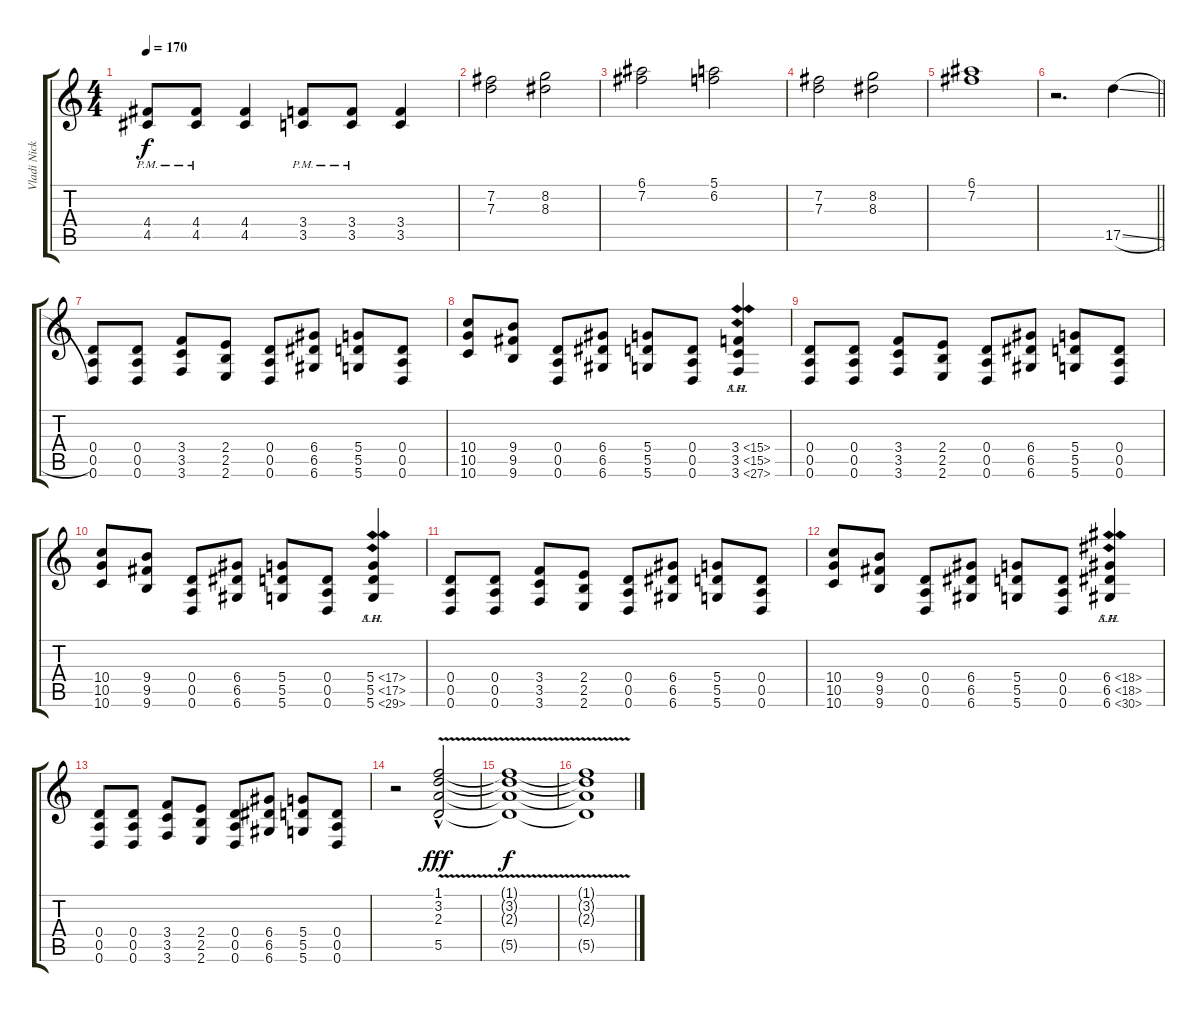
\track ("Vladi Nickson" "Vladi Nick") {instrument overdrivenguitar}
\staff {score tabs}
\tuning (E4 B3 G3 D3 A2 D2) {hide}
\ts (4 4)
\tempo 170
\clef g2
\ks c
(4.4{pm} 4.5{pm}).8{dy f} (4.4{pm} 4.5{pm}).8 (4.4 4.5).4 (3.4{pm} 3.5{pm}).8 (3.4{pm} 3.5{pm}).8 (3.4 3.5).4 |
(7.2 7.3).2 (8.2 8.3).2 |
(6.1 7.2).2 (5.1 6.2).2 |
(7.2 7.3).2 (8.2 8.3).2 |
(6.1 7.2).1 |
\barLineRight lightlight
r.2{d} 17.5{sl}.4 |
(0.4 0.5 0.6).8 (0.4 0.5 0.6).8 (3.4 3.5 3.6).8 (2.4 2.5 2.6).8 (0.4 0.5 0.6).8 (6.4 6.5 6.6).8 (5.4 5.5 5.6).8 (0.4 0.5 0.6).8 |
(10.4 10.5 10.6).8 (9.4 9.5 9.6).8 (0.4 0.5 0.6).8 (6.4 6.5 6.6).8 (5.4 5.5 5.6).8 (0.4 0.5 0.6).8 (3.4{sh 12} 3.5{sh 12} 3.6{ah 24}).4 |
(0.4 0.5 0.6).8 (0.4 0.5 0.6).8 (3.4 3.5 3.6).8 (2.4 2.5 2.6).8 (0.4 0.5 0.6).8 (6.4 6.5 6.6).8 (5.4 5.5 5.6).8 (0.4 0.5 0.6).8 |
(10.4 10.5 10.6).8 (9.4 9.5 9.6).8 (0.4 0.5 0.6).8 (6.4 6.5 6.6).8 (5.4 5.5 5.6).8 (0.4 0.5 0.6).8 (5.4{sh 12} 5.5{sh 12} 5.6{ah 24}).4 |
(0.4 0.5 0.6).8 (0.4 0.5 0.6).8 (3.4 3.5 3.6).8 (2.4 2.5 2.6).8 (0.4 0.5 0.6).8 (6.4 6.5 6.6).8 (5.4 5.5 5.6).8 (0.4 0.5 0.6).8 |
(10.4 10.5 10.6).8 (9.4 9.5 9.6).8 (0.4 0.5 0.6).8 (6.4 6.5 6.6).8 (5.4 5.5 5.6).8 (0.4 0.5 0.6).8 (6.4{sh 12} 6.5{sh 12} 6.6{ah 24}).4 |
(0.4 0.5 0.6).8 (0.4 0.5 0.6).8 (3.4 3.5 3.6).8 (2.4 2.5 2.6).8 (0.4 0.5 0.6).8 (6.4 6.5 6.6).8 (5.4 5.5 5.6).8 (0.4 0.5 0.6).8 |
r.2 (1.1{v hac} 3.2{v hac} 2.3{v hac} 5.5{v hac}).2{dy fff volume 0} |
(1.1{v t} 3.2{v t} 2.3{v t} 5.5{v t}).1{dy f} |
(1.1{t} 3.2{t} 2.3{t} 5.5{t}).1
